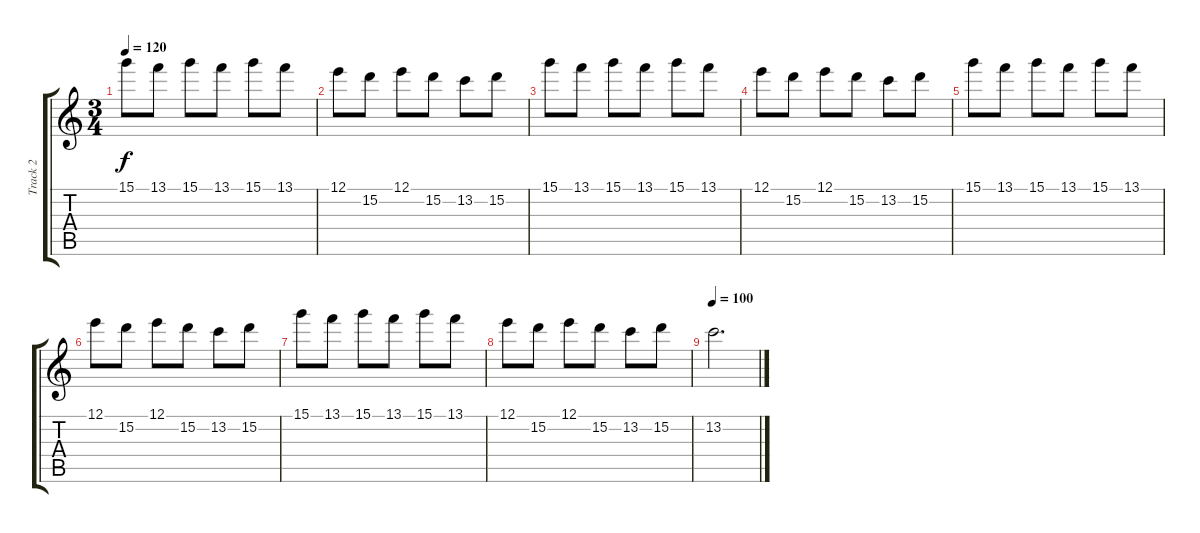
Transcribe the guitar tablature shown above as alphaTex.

\track ("Track 2" "Track 2") {instrument electricguitarjazz}
\staff {score tabs}
\tuning (E4 B3 G3 D3 A2 E2) {hide}
\ts (3 4)
\tempo 120
\clef g2
\ks c
15.1.8{dy f} 13.1.8 15.1.8 13.1.8 15.1.8 13.1.8 |
12.1.8 15.2.8 12.1.8 15.2.8 13.2.8 15.2.8 |
15.1.8 13.1.8 15.1.8 13.1.8 15.1.8 13.1.8 |
12.1.8 15.2.8 12.1.8 15.2.8 13.2.8 15.2.8 |
15.1.8 13.1.8 15.1.8 13.1.8 15.1.8 13.1.8 |
12.1.8 15.2.8 12.1.8 15.2.8 13.2.8 15.2.8 |
15.1.8 13.1.8 15.1.8 13.1.8 15.1.8 13.1.8 |
12.1.8 15.2.8 12.1.8 15.2.8 13.2.8 15.2.8 |
\tempo 100
13.2.2{d}
